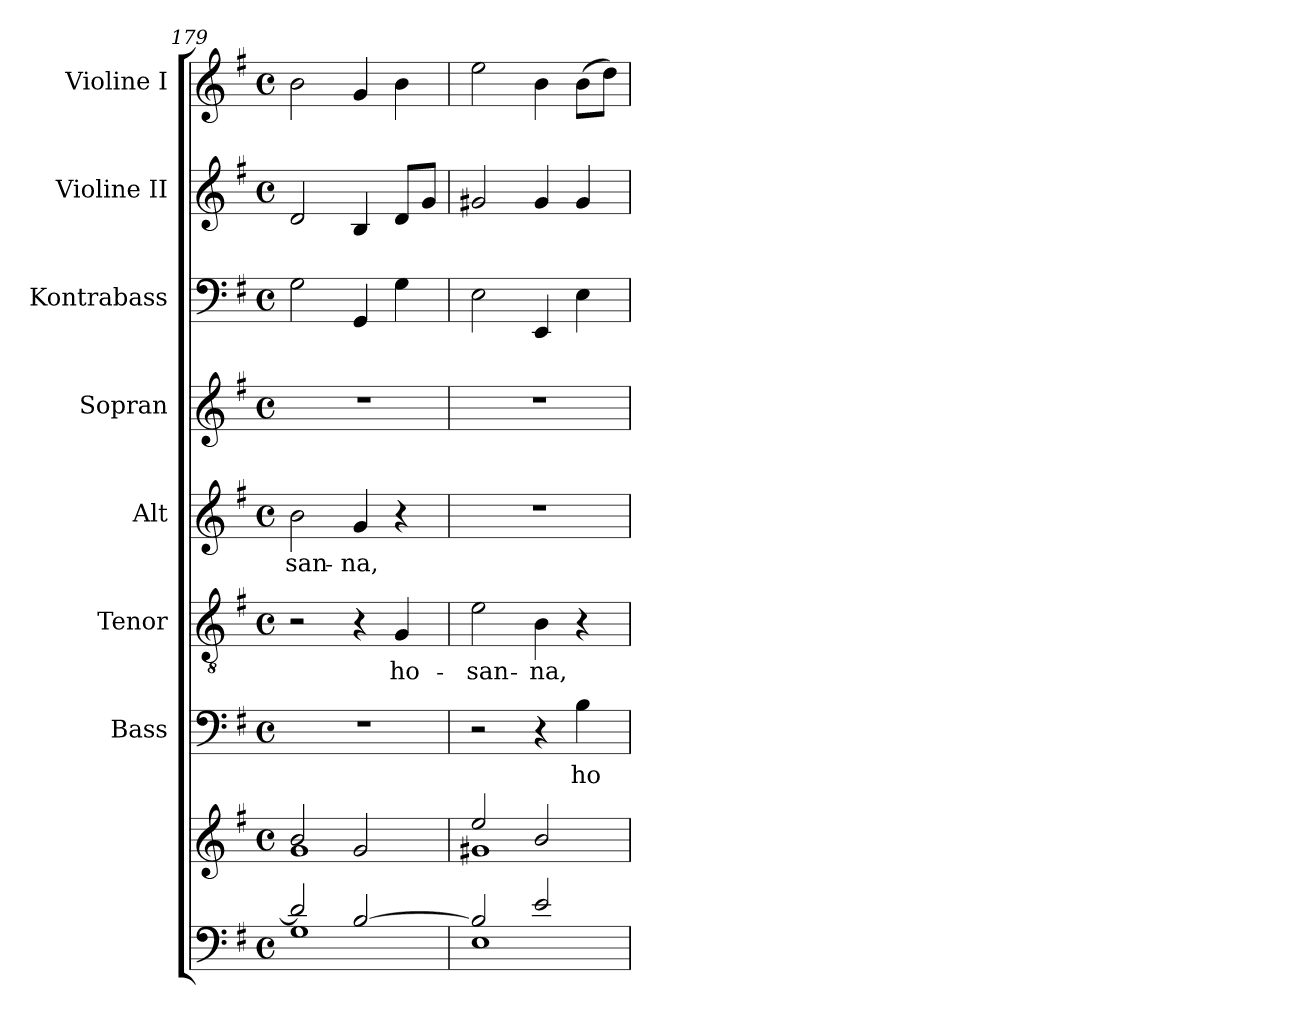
**kern	**kern	**kern	**text	**kern	**text	**kern	**text	**kern	**kern	**kern	**kern
*part8	*part8	*part7	*part7	*part6	*part6	*part5	*part5	*part4	*part3	*part2	*part1
*staff9	*staff8	*staff7	*staff7	*staff6	*staff6	*staff5	*staff5	*staff4	*staff3	*staff2	*staff1
*	*	*I"Bass	*	*I"Tenor	*	*I"Alt	*	*I"Sopran	*I"Kontrabass	*I"Violine II	*I"Violine I
*	*	*I'B.	*	*I'T.	*	*I'A.	*	*I'S.	*I'Kb.	*I'Vl. II	*I'Vl. I
*clefF4	*clefG2	*clefF4	*	*clefGv2	*	*clefG2	*	*clefG2	*clefF4	*clefG2	*clefG2
*	*	*	*	*	*	*	*	*	*ITrd7c12	*	*
*k[f#]	*k[f#]	*k[f#]	*	*k[f#]	*	*k[f#]	*	*k[f#]	*k[f#]	*k[f#]	*k[f#]
*G:	*G:	*G:	*	*G:	*	*G:	*	*G:	*G:	*G:	*G:
*M4/4	*M4/4	*M4/4	*	*M4/4	*	*M4/4	*	*M4/4	*M4/4	*M4/4	*M4/4
*met(c)	*met(c)	*met(c)	*	*met(c)	*	*met(c)	*	*met(c)	*met(c)	*met(c)	*met(c)
=179	=179	=179	=179	=179	=179	=179	=179	=179	=179	=179	=179
*^	*^	*	*	*	*	*	*	*	*	*	*
!	!	!	!	!	!	!	!	!	!LO:LY:b	!	!	!	!
2d/]	1G	2b/	1g	1r	.	2r	.	2b\	-san-	1r	2GG\	2d/	2b\
!	!	!	!	!	!	!	!	!	!LO:LY:b	!	!	!	!
[>2B/	.	2g/	.	.	.	4r	.	4g/	-na,	.	4GGG/	4B/	4g/
!	!	!	!	!	!	!	!LO:LY:b	!	!	!	!	!	!
.	.	.	.	.	.	4G/	ho-	4r	.	.	4GG\	8d/L	4b\
.	.	.	.	.	.	.	.	.	.	.	.	8g/J	.
=180	=180	=180	=180	=180	=180	=180	=180	=180	=180	=180	=180	=180	=180
!	!	!	!	!	!	!	!LO:LY:b	!	!	!	!	!	!
2B/]	1E	2ee/	1g#X	2r	.	2e\	-san-	1r	.	1r	2EE\	2g#X/	2ee\
!	!	!	!	!	!	!	!LO:LY:b	!	!	!	!	!	!
2e/	.	2b/	.	4r	.	4B\	-na,	.	.	.	4EEE/	4g#/	4b\
!	!	!	!	!	!LO:LY:b	!	!	!	!	!	!	!	!
.	.	.	.	4B\	ho-	4r	.	.	.	.	4EE\	4g#/	(>8b\L
.	.	.	.	.	.	.	.	.	.	.	.	.	8dd\J)
*v	*v	*	*	*	*	*	*	*	*	*	*	*	*
*	*v	*v	*	*	*	*	*	*	*	*	*	*
=	=	=	=	=	=	=	=	=	=	=	=
*-	*-	*-	*-	*-	*-	*-	*-	*-	*-	*-	*-
